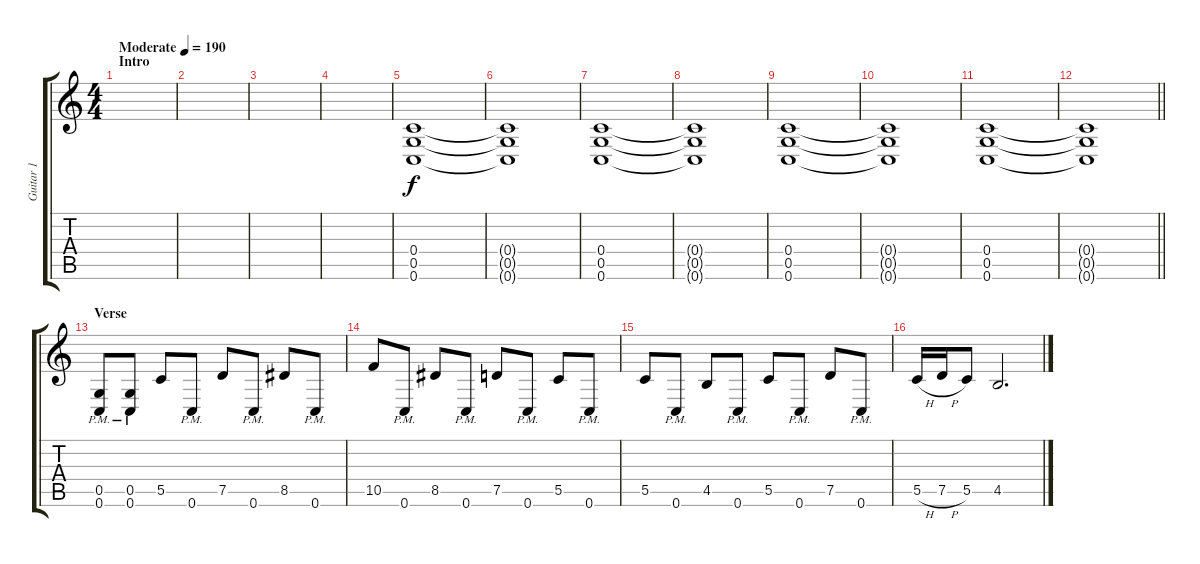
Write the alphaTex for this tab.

\track ("Guitar 1" "Guitar 1") {instrument distortionguitar}
\staff {score tabs}
\tuning (D4 A3 F3 C3 G2 C2) {hide}
\ts (4 4)
\section ("" "Intro")
\tempo (190 "Moderate")
\clef g2
\ks c
|
|
|
|
(0.4 0.5 0.6).1 |
(0.4{t} 0.5{t} 0.6{t}).1 |
(0.4 0.5 0.6).1 |
(0.4{t} 0.5{t} 0.6{t}).1 |
(0.4 0.5 0.6).1 |
(0.4{t} 0.5{t} 0.6{t}).1 |
(0.4 0.5 0.6).1 |
\barLineRight lightlight
(0.4{t} 0.5{t} 0.6{t}).1 |
\section ("" "Verse")
(0.5{pm} 0.6{pm}).8 (0.5{pm} 0.6{pm}).8 5.5.8 0.6{pm}.8 7.5.8 0.6{pm}.8 8.5.8 0.6{pm}.8 |
10.5.8 0.6{pm}.8 8.5.8 0.6{pm}.8 7.5.8 0.6{pm}.8 5.5.8 0.6{pm}.8 |
5.5.8 0.6{pm}.8 4.5.8 0.6{pm}.8 5.5.8 0.6{pm}.8 7.5.8 0.6{pm}.8 |
5.5{h}.16 7.5{h}.16 5.5.8 4.5.2{d}
